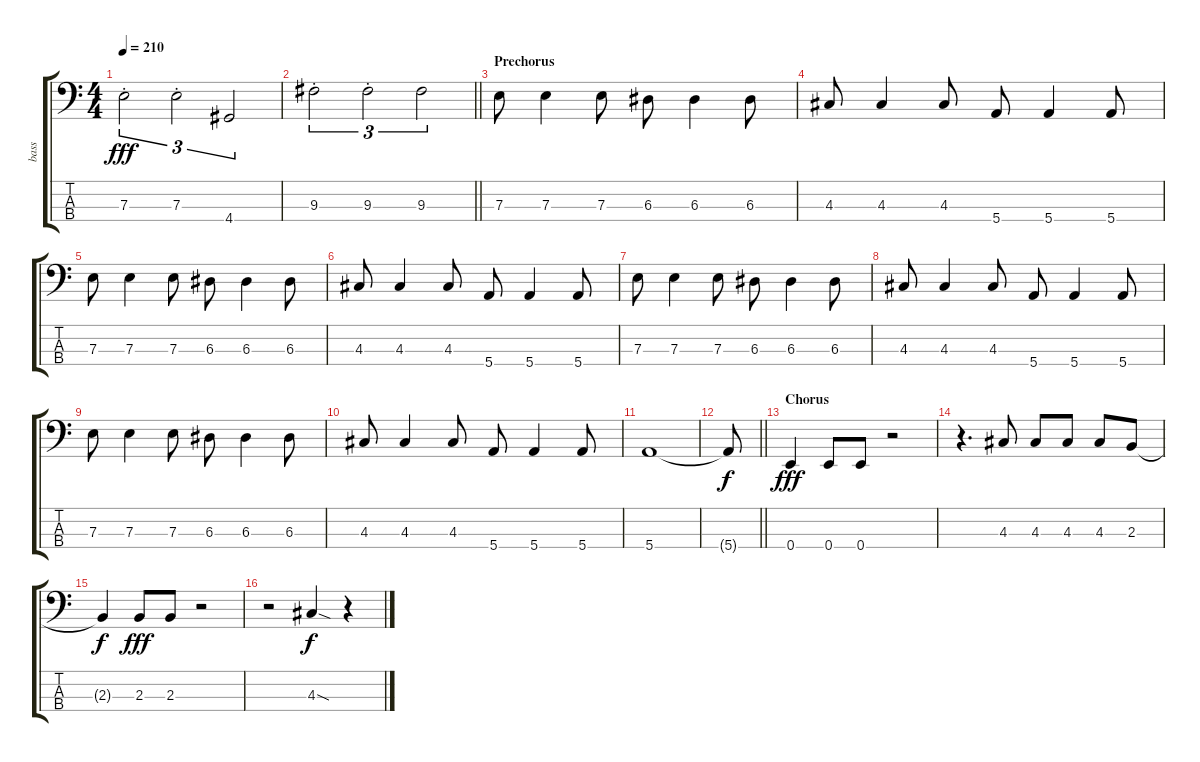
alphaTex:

\track ("bass" "bass") {instrument electricbassfinger}
\staff {score tabs}
\tuning (G2 D2 A1 E1) {hide}
\ts (4 4)
\tempo 210
\clef f4
\ks c
7.3{st}.2{tu (3 2) dy fff} 7.3{st}.2{tu (3 2)} 4.4.2{tu (3 2)} |
\barLineRight lightlight
9.3{st}.2{tu (3 2)} 9.3{st}.2{tu (3 2)} 9.3.2{tu (3 2)} |
\section ("" "Prechorus")
7.3.8 7.3.4 7.3.8 6.3.8 6.3.4 6.3.8 |
4.3.8 4.3.4 4.3.8 5.4.8 5.4.4 5.4.8 |
7.3.8 7.3.4 7.3.8 6.3.8 6.3.4 6.3.8 |
4.3.8 4.3.4 4.3.8 5.4.8 5.4.4 5.4.8 |
7.3.8 7.3.4 7.3.8 6.3.8 6.3.4 6.3.8 |
4.3.8 4.3.4 4.3.8 5.4.8 5.4.4 5.4.8 |
7.3.8 7.3.4 7.3.8 6.3.8 6.3.4 6.3.8 |
4.3.8 4.3.4 4.3.8 5.4.8 5.4.4 5.4.8 |
5.4.1 |
\barLineRight lightlight
5.4{t}.8{dy f} |
\section ("" "Chorus")
0.4.4{dy fff} 0.4.8 0.4.8 r.2 |
r.4{d} 4.3.8 4.3.8 4.3.8 4.3.8 2.3.8 |
2.3{t}.4{dy f} 2.3.8{dy fff} 2.3.8 r.2 |
r.2 4.3{sod}.4{dy f} r.4
